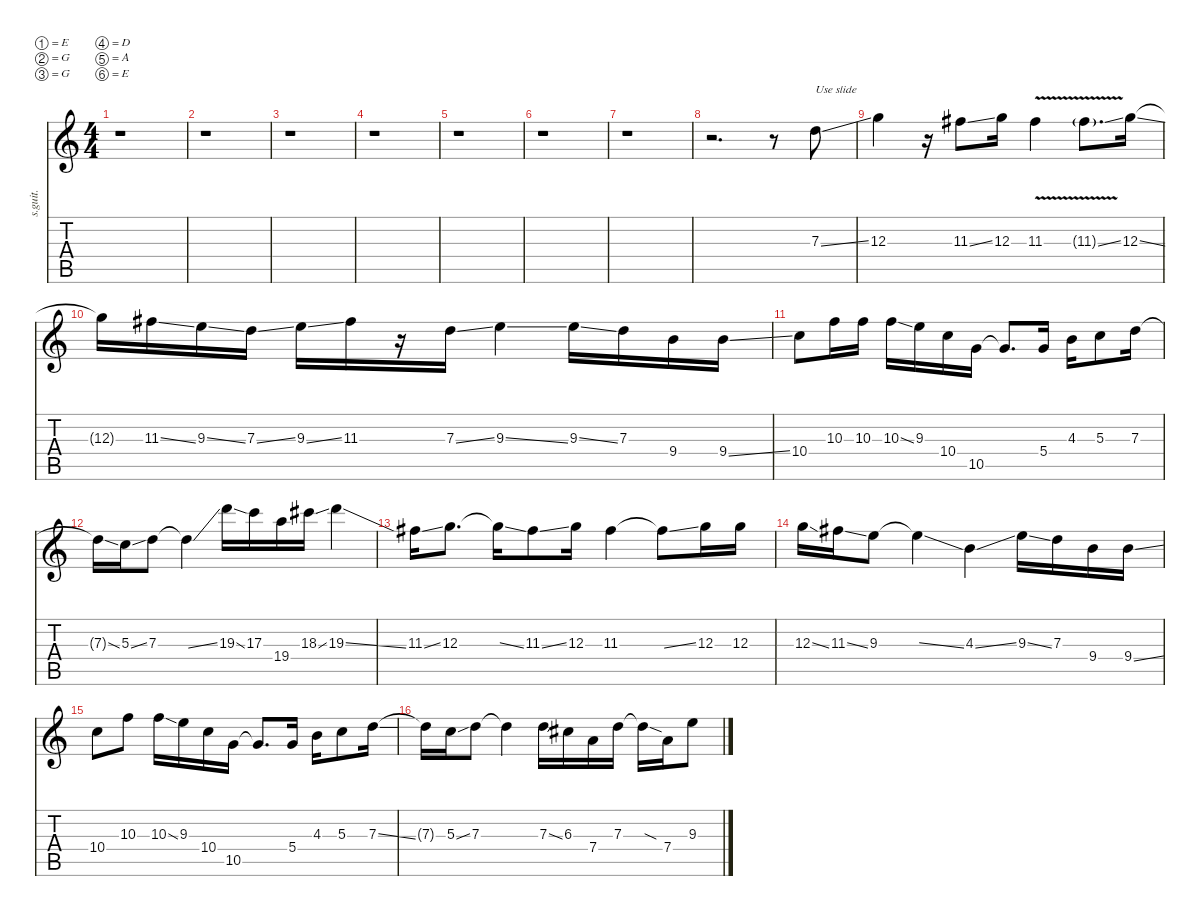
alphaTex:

\defaultSystemsLayout 4
\hideDynamics
\bracketExtendMode nobrackets
\track ("Gary Rossington (Slide/Rhythm Guitar)" "s.guit.") {instrument overdrivenguitar}
\staff {score tabs}
\tuning (E4 G3 G3 D3 A2 E2)
\ts (4 4)
\beaming (8 2 2 2 2)
\tempo (60 hide)
\clef g2
\ks c
r.1{dy f instrument overdrivenguitar} |
r.1 |
r.1 |
r.1 |
r.1 |
r.1 |
r.1 |
r.2{d} r.8 7.3{ss}.8{txt "Use slide" lyrics (0 "") lyrics (1 "") lyrics (2 "") lyrics (3 "") lyrics (4 "")} |
12.3.4{lyrics (0 "") lyrics (1 "") lyrics (2 "") lyrics (3 "") lyrics (4 "")} r.16 11.3{ss acc #}.8{lyrics (0 "") lyrics (1 "") lyrics (2 "") lyrics (3 "") lyrics (4 "")} 12.3.16{lyrics (0 "") lyrics (1 "") lyrics (2 "") lyrics (3 "") lyrics (4 "")} 11.3{v acc #}.4{lyrics (0 "") lyrics (1 "") lyrics (2 "") lyrics (3 "") lyrics (4 "")} 11.3{v ss g acc #}.8{d lyrics (0 "") lyrics (1 "") lyrics (2 "") lyrics (3 "") lyrics (4 "") dy mp} 12.3{ss}.16{lyrics (0 "") lyrics (1 "") lyrics (2 "") lyrics (3 "") lyrics (4 "") dy f} |
12.3{t}.16{lyrics (0 "") lyrics (1 "") lyrics (2 "") lyrics (3 "") lyrics (4 "")} 11.3{ss acc #}.16{lyrics (0 "") lyrics (1 "") lyrics (2 "") lyrics (3 "") lyrics (4 "")} 9.3{ss}.16{lyrics (0 "") lyrics (1 "") lyrics (2 "") lyrics (3 "") lyrics (4 "")} 7.3{ss}.16{lyrics (0 "") lyrics (1 "") lyrics (2 "") lyrics (3 "") lyrics (4 "")} 9.3{ss}.16{lyrics (0 "") lyrics (1 "") lyrics (2 "") lyrics (3 "") lyrics (4 "")} 11.3{acc #}.16{lyrics (0 "") lyrics (1 "") lyrics (2 "") lyrics (3 "") lyrics (4 "")} r.16 7.3{ss}.16{lyrics (0 "") lyrics (1 "") lyrics (2 "") lyrics (3 "") lyrics (4 "")} 9.3{ss}.4{lyrics (0 "") lyrics (1 "") lyrics (2 "") lyrics (3 "") lyrics (4 "")} 9.3{ss}.16{lyrics (0 "") lyrics (1 "") lyrics (2 "") lyrics (3 "") lyrics (4 "")} 7.3.16{lyrics (0 "") lyrics (1 "") lyrics (2 "") lyrics (3 "") lyrics (4 "")} 9.4.16{lyrics (0 "") lyrics (1 "") lyrics (2 "") lyrics (3 "") lyrics (4 "")} 9.4{ss}.16{lyrics (0 "") lyrics (1 "") lyrics (2 "") lyrics (3 "") lyrics (4 "")} |
10.4.8{lyrics (0 "") lyrics (1 "") lyrics (2 "") lyrics (3 "") lyrics (4 "")} 10.3.16{lyrics (0 "") lyrics (1 "") lyrics (2 "") lyrics (3 "") lyrics (4 "")} 10.3.16{lyrics (0 "") lyrics (1 "") lyrics (2 "") lyrics (3 "") lyrics (4 "")} 10.3{ss}.16{lyrics (0 "") lyrics (1 "") lyrics (2 "") lyrics (3 "") lyrics (4 "")} 9.3.16{lyrics (0 "") lyrics (1 "") lyrics (2 "") lyrics (3 "") lyrics (4 "")} 10.4.16{lyrics (0 "") lyrics (1 "") lyrics (2 "") lyrics (3 "") lyrics (4 "")} 10.5.16{lyrics (0 "") lyrics (1 "") lyrics (2 "") lyrics (3 "") lyrics (4 "")} 10.5{t}.8{d lyrics (0 "") lyrics (1 "") lyrics (2 "") lyrics (3 "") lyrics (4 "")} 5.4.16{lyrics (0 "") lyrics (1 "") lyrics (2 "") lyrics (3 "") lyrics (4 "")} 4.3.16{lyrics (0 "") lyrics (1 "") lyrics (2 "") lyrics (3 "") lyrics (4 "")} 5.3.8{lyrics (0 "") lyrics (1 "") lyrics (2 "") lyrics (3 "") lyrics (4 "")} 7.3.16{lyrics (0 "") lyrics (1 "") lyrics (2 "") lyrics (3 "") lyrics (4 "")} |
7.3{ss t}.16{lyrics (0 "") lyrics (1 "") lyrics (2 "") lyrics (3 "") lyrics (4 "")} 5.3{ss}.16{lyrics (0 "") lyrics (1 "") lyrics (2 "") lyrics (3 "") lyrics (4 "")} 7.3.8{lyrics (0 "") lyrics (1 "") lyrics (2 "") lyrics (3 "") lyrics (4 "")} 7.3{ss t}.4{lyrics (0 "") lyrics (1 "") lyrics (2 "") lyrics (3 "") lyrics (4 "")} 19.3{ss}.16{lyrics (0 "") lyrics (1 "") lyrics (2 "") lyrics (3 "") lyrics (4 "")} 17.3.16{lyrics (0 "") lyrics (1 "") lyrics (2 "") lyrics (3 "") lyrics (4 "")} 19.4.16{lyrics (0 "") lyrics (1 "") lyrics (2 "") lyrics (3 "") lyrics (4 "")} 18.3{ss acc #}.16{lyrics (0 "") lyrics (1 "") lyrics (2 "") lyrics (3 "") lyrics (4 "")} 19.3{ss}.4{lyrics (0 "") lyrics (1 "") lyrics (2 "") lyrics (3 "") lyrics (4 "")} |
11.3{ss acc #}.16{lyrics (0 "") lyrics (1 "") lyrics (2 "") lyrics (3 "") lyrics (4 "")} 12.3.8{d lyrics (0 "") lyrics (1 "") lyrics (2 "") lyrics (3 "") lyrics (4 "")} 12.3{ss t}.16{lyrics (0 "") lyrics (1 "") lyrics (2 "") lyrics (3 "") lyrics (4 "")} 11.3{ss acc #}.8{lyrics (0 "") lyrics (1 "") lyrics (2 "") lyrics (3 "") lyrics (4 "")} 12.3.16{lyrics (0 "") lyrics (1 "") lyrics (2 "") lyrics (3 "") lyrics (4 "")} 11.3{acc #}.4{lyrics (0 "") lyrics (1 "") lyrics (2 "") lyrics (3 "") lyrics (4 "")} 11.3{ss t acc #}.8{lyrics (0 "") lyrics (1 "") lyrics (2 "") lyrics (3 "") lyrics (4 "")} 12.3.16{lyrics (0 "") lyrics (1 "") lyrics (2 "") lyrics (3 "") lyrics (4 "")} 12.3.16{lyrics (0 "") lyrics (1 "") lyrics (2 "") lyrics (3 "") lyrics (4 "")} |
12.3{ss}.16{lyrics (0 "") lyrics (1 "") lyrics (2 "") lyrics (3 "") lyrics (4 "")} 11.3{ss acc #}.16{lyrics (0 "") lyrics (1 "") lyrics (2 "") lyrics (3 "") lyrics (4 "")} 9.3.8{lyrics (0 "") lyrics (1 "") lyrics (2 "") lyrics (3 "") lyrics (4 "")} 9.3{ss t}.4{lyrics (0 "") lyrics (1 "") lyrics (2 "") lyrics (3 "") lyrics (4 "")} 4.3{ss}.4{lyrics (0 "") lyrics (1 "") lyrics (2 "") lyrics (3 "") lyrics (4 "")} 9.3{ss}.16{lyrics (0 "") lyrics (1 "") lyrics (2 "") lyrics (3 "") lyrics (4 "")} 7.3.16{lyrics (0 "") lyrics (1 "") lyrics (2 "") lyrics (3 "") lyrics (4 "")} 9.4.16{lyrics (0 "") lyrics (1 "") lyrics (2 "") lyrics (3 "") lyrics (4 "")} 9.4{ss}.16{lyrics (0 "") lyrics (1 "") lyrics (2 "") lyrics (3 "") lyrics (4 "")} |
10.4.8{lyrics (0 "") lyrics (1 "") lyrics (2 "") lyrics (3 "") lyrics (4 "")} 10.3.8{lyrics (0 "") lyrics (1 "") lyrics (2 "") lyrics (3 "") lyrics (4 "")} 10.3{ss}.16{lyrics (0 "") lyrics (1 "") lyrics (2 "") lyrics (3 "") lyrics (4 "")} 9.3.16{lyrics (0 "") lyrics (1 "") lyrics (2 "") lyrics (3 "") lyrics (4 "")} 10.4.16{lyrics (0 "") lyrics (1 "") lyrics (2 "") lyrics (3 "") lyrics (4 "")} 10.5.16{lyrics (0 "") lyrics (1 "") lyrics (2 "") lyrics (3 "") lyrics (4 "")} 10.5{t}.8{d lyrics (0 "") lyrics (1 "") lyrics (2 "") lyrics (3 "") lyrics (4 "")} 5.4.16{lyrics (0 "") lyrics (1 "") lyrics (2 "") lyrics (3 "") lyrics (4 "")} 4.3.16{lyrics (0 "") lyrics (1 "") lyrics (2 "") lyrics (3 "") lyrics (4 "")} 5.3.8{lyrics (0 "") lyrics (1 "") lyrics (2 "") lyrics (3 "") lyrics (4 "")} 7.3{ss}.16{lyrics (0 "") lyrics (1 "") lyrics (2 "") lyrics (3 "") lyrics (4 "")} |
7.3{t}.16{lyrics (0 "") lyrics (1 "") lyrics (2 "") lyrics (3 "") lyrics (4 "")} 5.3{ss}.16{lyrics (0 "") lyrics (1 "") lyrics (2 "") lyrics (3 "") lyrics (4 "")} 7.3.8{lyrics (0 "") lyrics (1 "") lyrics (2 "") lyrics (3 "") lyrics (4 "")} 7.3{t}.4{lyrics (0 "") lyrics (1 "") lyrics (2 "") lyrics (3 "") lyrics (4 "")} 7.3{ss}.16{lyrics (0 "") lyrics (1 "") lyrics (2 "") lyrics (3 "") lyrics (4 "")} 6.3{acc #}.16{lyrics (0 "") lyrics (1 "") lyrics (2 "") lyrics (3 "") lyrics (4 "")} 7.4.16{lyrics (0 "") lyrics (1 "") lyrics (2 "") lyrics (3 "") lyrics (4 "")} 7.3.16{lyrics (0 "") lyrics (1 "") lyrics (2 "") lyrics (3 "") lyrics (4 "")} 7.3{sod t}.16{lyrics (0 "") lyrics (1 "") lyrics (2 "") lyrics (3 "") lyrics (4 "")} 7.4.16{lyrics (0 "") lyrics (1 "") lyrics (2 "") lyrics (3 "") lyrics (4 "")} 9.3{ss}.8{lyrics (0 "") lyrics (1 "") lyrics (2 "") lyrics (3 "") lyrics (4 "")}
